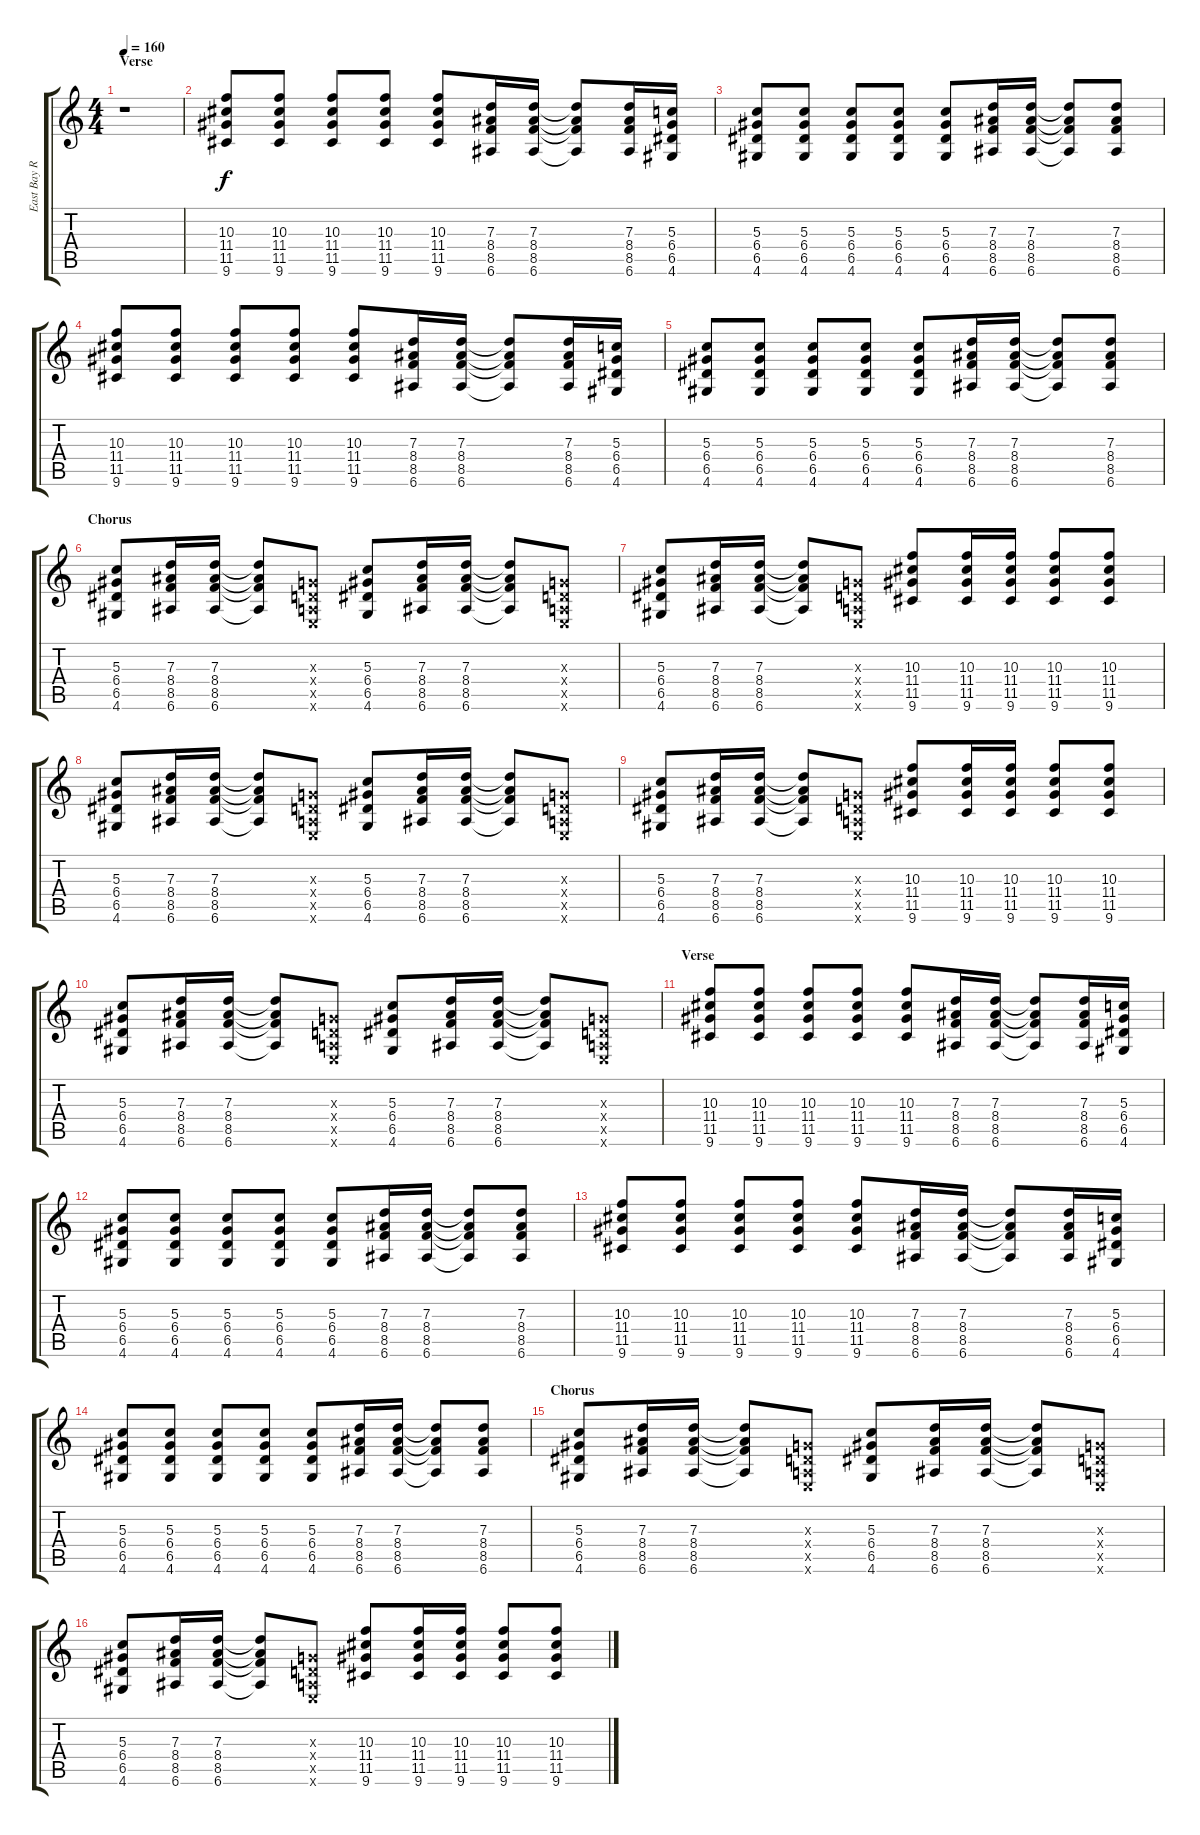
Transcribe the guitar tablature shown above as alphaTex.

\track ("East Bay Ray" "East Bay R") {instrument distortionguitar}
\staff {score tabs}
\tuning (E4 B3 G3 D3 A2 E2) {hide}
\ts (4 4)
\section ("" "Verse")
\tempo 160
\clef g2
\ks c
r.1{dy f instrument distortionguitar} |
(10.3 11.4 11.5 9.6).8 (10.3 11.4 11.5 9.6).8 (10.3 11.4 11.5 9.6).8 (10.3 11.4 11.5 9.6).8 (10.3 11.4 11.5 9.6).8 (7.3 8.4 8.5 6.6).16 (7.3 8.4 8.5 6.6).16 (7.3{t} 8.4{t} 8.5{t} 6.6{t}).8 (7.3 8.4 8.5 6.6).16 (5.3 6.4 6.5 4.6).16 |
(5.3 6.4 6.5 4.6).8 (5.3 6.4 6.5 4.6).8 (5.3 6.4 6.5 4.6).8 (5.3 6.4 6.5 4.6).8 (5.3 6.4 6.5 4.6).8 (7.3 8.4 8.5 6.6).16 (7.3 8.4 8.5 6.6).16 (7.3{t} 8.4{t} 8.5{t} 6.6{t}).8 (7.3 8.4 8.5 6.6).8 |
(10.3 11.4 11.5 9.6).8 (10.3 11.4 11.5 9.6).8 (10.3 11.4 11.5 9.6).8 (10.3 11.4 11.5 9.6).8 (10.3 11.4 11.5 9.6).8 (7.3 8.4 8.5 6.6).16 (7.3 8.4 8.5 6.6).16 (7.3{t} 8.4{t} 8.5{t} 6.6{t}).8 (7.3 8.4 8.5 6.6).16 (5.3 6.4 6.5 4.6).16 |
(5.3 6.4 6.5 4.6).8 (5.3 6.4 6.5 4.6).8 (5.3 6.4 6.5 4.6).8 (5.3 6.4 6.5 4.6).8 (5.3 6.4 6.5 4.6).8 (7.3 8.4 8.5 6.6).16 (7.3 8.4 8.5 6.6).16 (7.3{t} 8.4{t} 8.5{t} 6.6{t}).8 (7.3 8.4 8.5 6.6).8 |
\section ("" "Chorus")
(5.3 6.4 6.5 4.6).8 (7.3 8.4 8.5 6.6).16 (7.3 8.4 8.5 6.6).16 (7.3{t} 8.4{t} 8.5{t} 6.6{t}).8 (0.3{x} 0.4{x} 0.5{x} 0.6{x}).8 (5.3 6.4 6.5 4.6).8 (7.3 8.4 8.5 6.6).16 (7.3 8.4 8.5 6.6).16 (7.3{t} 8.4{t} 8.5{t} 6.6{t}).8 (0.3{x} 0.4{x} 0.5{x} 0.6{x}).8 |
(5.3 6.4 6.5 4.6).8 (7.3 8.4 8.5 6.6).16 (7.3 8.4 8.5 6.6).16 (7.3{t} 8.4{t} 8.5{t} 6.6{t}).8 (0.3{x} 0.4{x} 0.5{x} 0.6{x}).8 (10.3 11.4 11.5 9.6).8 (10.3 11.4 11.5 9.6).16 (10.3 11.4 11.5 9.6).16 (10.3 11.4 11.5 9.6).8 (10.3 11.4 11.5 9.6).8 |
(5.3 6.4 6.5 4.6).8 (7.3 8.4 8.5 6.6).16 (7.3 8.4 8.5 6.6).16 (7.3{t} 8.4{t} 8.5{t} 6.6{t}).8 (0.3{x} 0.4{x} 0.5{x} 0.6{x}).8 (5.3 6.4 6.5 4.6).8 (7.3 8.4 8.5 6.6).16 (7.3 8.4 8.5 6.6).16 (7.3{t} 8.4{t} 8.5{t} 6.6{t}).8 (0.3{x} 0.4{x} 0.5{x} 0.6{x}).8 |
(5.3 6.4 6.5 4.6).8 (7.3 8.4 8.5 6.6).16 (7.3 8.4 8.5 6.6).16 (7.3{t} 8.4{t} 8.5{t} 6.6{t}).8 (0.3{x} 0.4{x} 0.5{x} 0.6{x}).8 (10.3 11.4 11.5 9.6).8 (10.3 11.4 11.5 9.6).16 (10.3 11.4 11.5 9.6).16 (10.3 11.4 11.5 9.6).8 (10.3 11.4 11.5 9.6).8 |
(5.3 6.4 6.5 4.6).8 (7.3 8.4 8.5 6.6).16 (7.3 8.4 8.5 6.6).16 (7.3{t} 8.4{t} 8.5{t} 6.6{t}).8 (0.3{x} 0.4{x} 0.5{x} 0.6{x}).8 (5.3 6.4 6.5 4.6).8 (7.3 8.4 8.5 6.6).16 (7.3 8.4 8.5 6.6).16 (7.3{t} 8.4{t} 8.5{t} 6.6{t}).8 (0.3{x} 0.4{x} 0.5{x} 0.6{x}).8 |
\section ("" "Verse")
(10.3 11.4 11.5 9.6).8 (10.3 11.4 11.5 9.6).8 (10.3 11.4 11.5 9.6).8 (10.3 11.4 11.5 9.6).8 (10.3 11.4 11.5 9.6).8 (7.3 8.4 8.5 6.6).16 (7.3 8.4 8.5 6.6).16 (7.3{t} 8.4{t} 8.5{t} 6.6{t}).8 (7.3 8.4 8.5 6.6).16 (5.3 6.4 6.5 4.6).16 |
(5.3 6.4 6.5 4.6).8 (5.3 6.4 6.5 4.6).8 (5.3 6.4 6.5 4.6).8 (5.3 6.4 6.5 4.6).8 (5.3 6.4 6.5 4.6).8 (7.3 8.4 8.5 6.6).16 (7.3 8.4 8.5 6.6).16 (7.3{t} 8.4{t} 8.5{t} 6.6{t}).8 (7.3 8.4 8.5 6.6).8 |
(10.3 11.4 11.5 9.6).8 (10.3 11.4 11.5 9.6).8 (10.3 11.4 11.5 9.6).8 (10.3 11.4 11.5 9.6).8 (10.3 11.4 11.5 9.6).8 (7.3 8.4 8.5 6.6).16 (7.3 8.4 8.5 6.6).16 (7.3{t} 8.4{t} 8.5{t} 6.6{t}).8 (7.3 8.4 8.5 6.6).16 (5.3 6.4 6.5 4.6).16 |
(5.3 6.4 6.5 4.6).8 (5.3 6.4 6.5 4.6).8 (5.3 6.4 6.5 4.6).8 (5.3 6.4 6.5 4.6).8 (5.3 6.4 6.5 4.6).8 (7.3 8.4 8.5 6.6).16 (7.3 8.4 8.5 6.6).16 (7.3{t} 8.4{t} 8.5{t} 6.6{t}).8 (7.3 8.4 8.5 6.6).8 |
\section ("" "Chorus")
(5.3 6.4 6.5 4.6).8 (7.3 8.4 8.5 6.6).16 (7.3 8.4 8.5 6.6).16 (7.3{t} 8.4{t} 8.5{t} 6.6{t}).8 (0.3{x} 0.4{x} 0.5{x} 0.6{x}).8 (5.3 6.4 6.5 4.6).8 (7.3 8.4 8.5 6.6).16 (7.3 8.4 8.5 6.6).16 (7.3{t} 8.4{t} 8.5{t} 6.6{t}).8 (0.3{x} 0.4{x} 0.5{x} 0.6{x}).8 |
(5.3 6.4 6.5 4.6).8 (7.3 8.4 8.5 6.6).16 (7.3 8.4 8.5 6.6).16 (7.3{t} 8.4{t} 8.5{t} 6.6{t}).8 (0.3{x} 0.4{x} 0.5{x} 0.6{x}).8 (10.3 11.4 11.5 9.6).8 (10.3 11.4 11.5 9.6).16 (10.3 11.4 11.5 9.6).16 (10.3 11.4 11.5 9.6).8 (10.3 11.4 11.5 9.6).8
